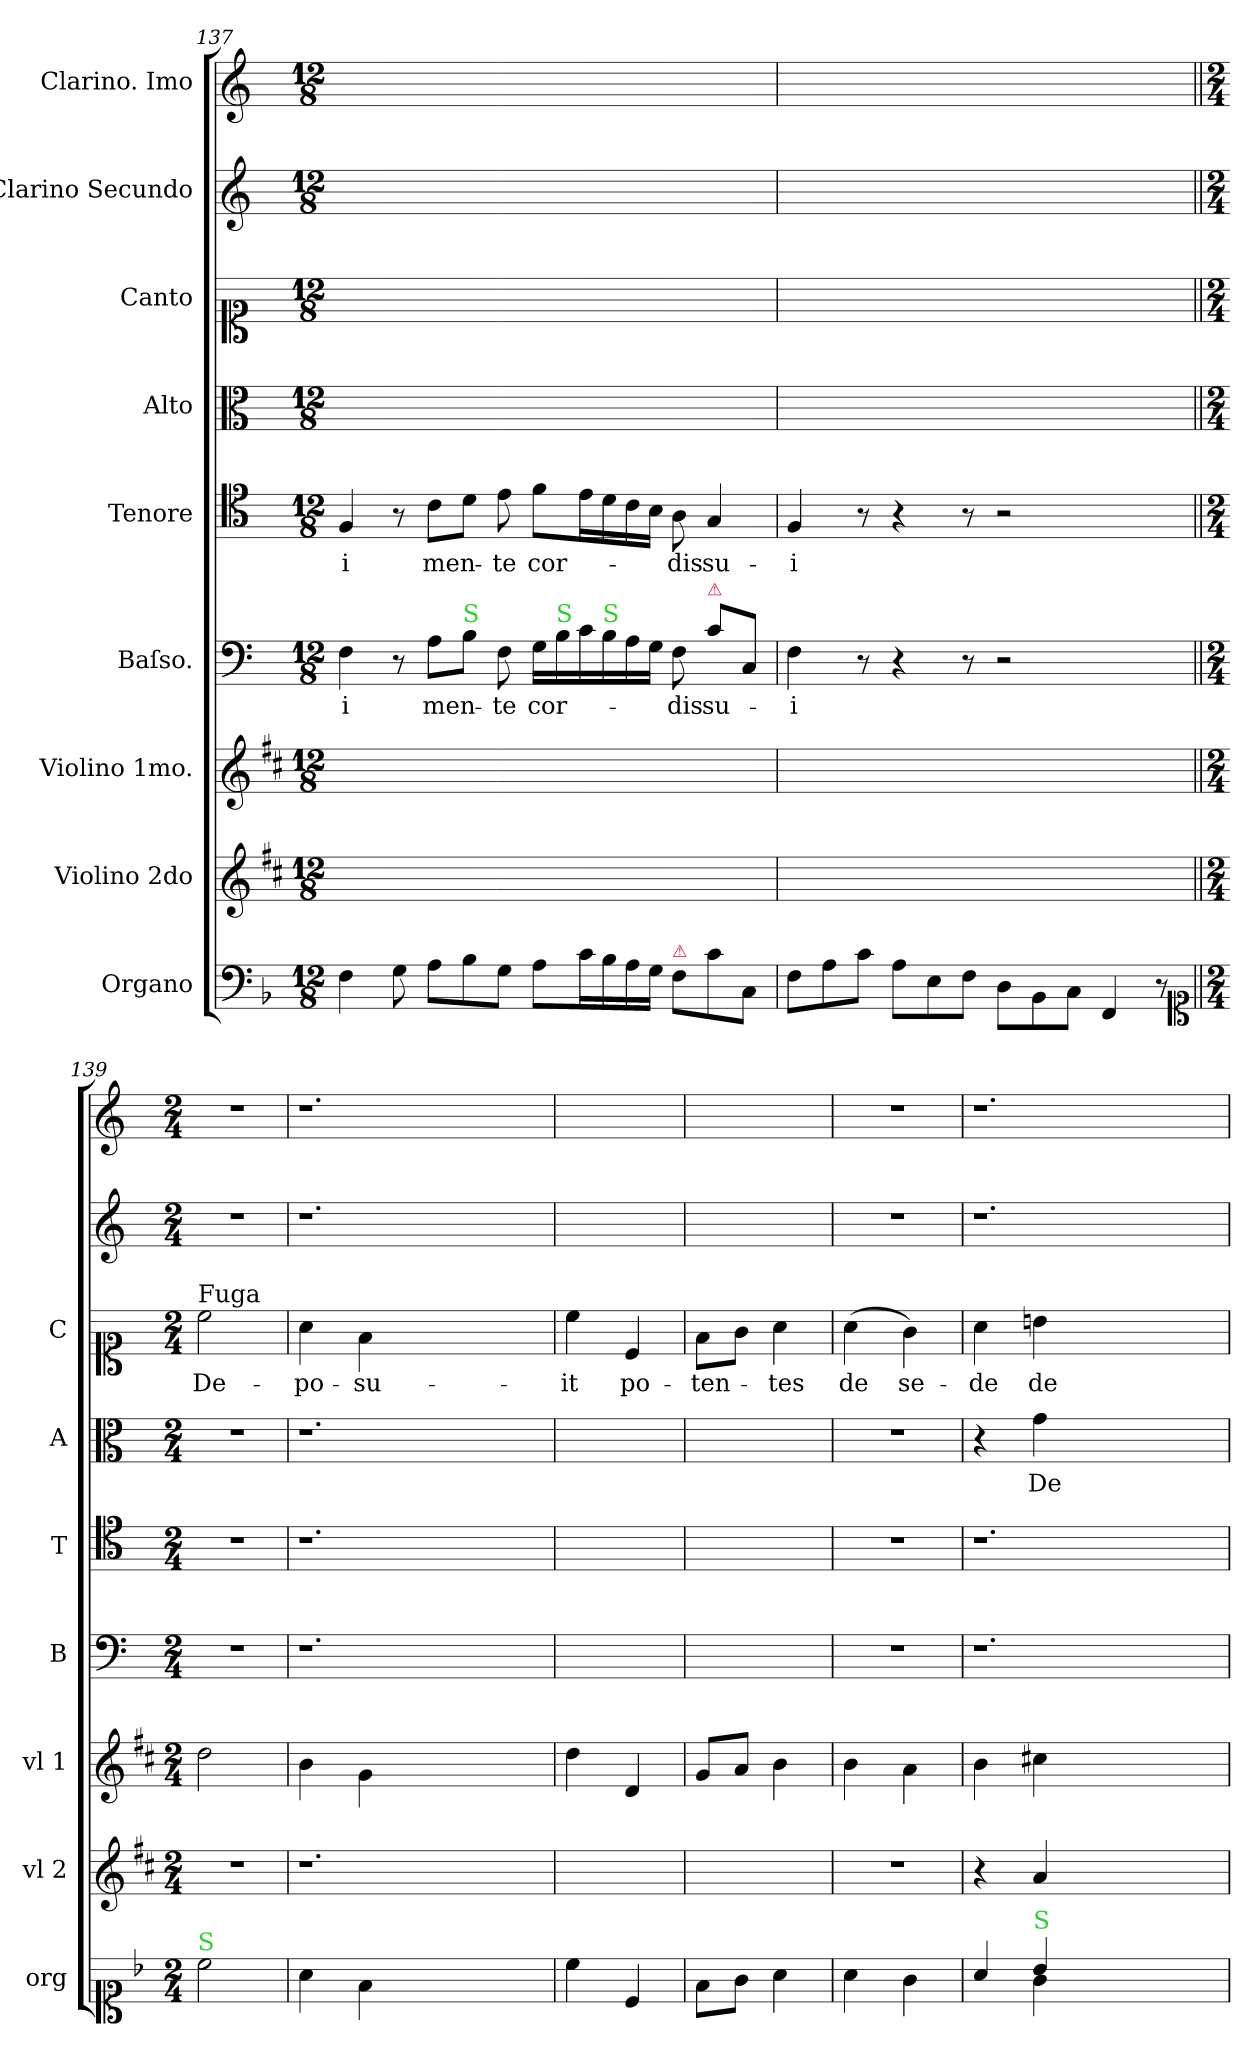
**kern	**kern	**kern	**kern	**text	**kern	**text	**kern	**text	**kern	**text	**kern	**kern
*part9	*part8	*part7	*part6	*part6	*part5	*part5	*part4	*part4	*part3	*part3	*part2	*part1
*staff9	*staff8	*staff7	*staff6	*staff6	*staff5	*staff5	*staff4	*staff4	*staff3	*staff3	*staff2	*staff1
*I"Organo	*I"Violino 2do	*I"Violino 1mo.	*I"Baſso.	*	*I"Tenore	*	*I"Alto	*	*I"Canto	*	*I"Clarino Secundo	*I"Clarino. Imo
*I'org	*I'vl 2	*I'vl 1	*I'B	*	*I'T	*	*I'A	*	*I'C	*	*	*
*clefF4	*clefG2	*clefG2	*clefF4	*	*clefC4	*	*clefC3	*	*clefC1	*	*clefG2	*clefG2
*	*ITrd1c2	*ITrd1c2	*	*	*	*	*	*	*	*	*	*
*k[b-]	*k[]	*k[]	*k[]	*	*k[]	*	*k[]	*	*k[]	*	*k[]	*k[]
*F:	*C:	*C:	*C:	*	*C:	*	*C:	*	*C:	*	*C:	*C:
*M12/8	*M12/8	*M12/8	*M12/8	*	*M12/8	*	*M12/8	*	*M12/8	*	*M12/8	*M12/8
=137	=137	=137	=137	=137	=137	=137	=137	=137	=137	=137	=137	=137
4F\	1.ryy	1.ryy	4F\	-i	4F/	-i	1.ryy	.	1.ryy	.	1.ryy	1.ryy
8G\	.	.	8r	.	8r	.	.	.	.	.	.	.
8A\L	.	.	8A\L	men-	8c\L	men-	.	.	.	.	.	.
!	!	!	!LO:TX:a:color=limegreen:t=S	!	!	!	!	!	!	!	!	!
8B-\	.	.	8B\J	.	8d\J	.	.	.	.	.	.	.
8G\J	.	.	8F\	-te	8e\	-te	.	.	.	.	.	.
8A\L	.	.	16G\LL	cor-	8f\L	cor-	.	.	.	.	.	.
!	!	!	!LO:TX:a:color=limegreen:t=S	!	!	!	!	!	!	!	!	!
.	.	.	16B\	.	.	.	.	.	.	.	.	.
16c\L	.	.	16c\	.	16e\L	.	.	.	.	.	.	.
!	!	!	!LO:TX:a:color=limegreen:t=S	!	!	!	!	!	!	!	!	!
16B-\	.	.	16B\	.	16d\	.	.	.	.	.	.	.
16A\	.	.	16A\	.	16c\	.	.	.	.	.	.	.
16G\JJ	.	.	16G\JJ	.	16B\JJ	.	.	.	.	.	.	.
!LO:TX:a:color=crimson:t=⚠	!	!	!	!	!	!	!	!	!	!	!	!
8F\L	.	.	8F\	-dis	8A\	-dis	.	.	.	.	.	.
!	!	!	!LO:TX:a:color=crimson:t=⚠	!	!	!	!	!	!	!	!	!
8c\	.	.	8c\L	su-	4G/	su-	.	.	.	.	.	.
8C/J	.	.	8C/J	.	.	.	.	.	.	.	.	.
=138	=138	=138	=138	=138	=138	=138	=138	=138	=138	=138	=138	=138
8F\L	1.ryy	1.ryy	4F\	-i	4F/	-i	1.ryy	.	1.ryy	.	1.ryy	1.ryy
8A\	.	.	.	.	.	.	.	.	.	.	.	.
8c\J	.	.	8r	.	8r	.	.	.	.	.	.	.
8A\L	.	.	4r	.	4r	.	.	.	.	.	.	.
8E\	.	.	.	.	.	.	.	.	.	.	.	.
8F\J	.	.	8r	.	8r	.	.	.	.	.	.	.
!	!	!	!LO:N:vis=2	!	!LO:N:vis=2	!	!	!	!	!	!	!
8D\L	.	.	2.r	.	2.r	.	.	.	.	.	.	.
8BB-\	.	.	.	.	.	.	.	.	.	.	.	.
8C\J	.	.	.	.	.	.	.	.	.	.	.	.
4FF/	.	.	.	.	.	.	.	.	.	.	.	.
8r	.	.	.	.	.	.	.	.	.	.	.	.
*clefC1	*	*	*	*	*	*	*	*	*	*	*	*
=139||	=139||	=139||	=139||	=139||	=139||	=139||	=139||	=139||	=139||	=139||	=139||	=139||
*M2/4	*M2/4	*M2/4	*M2/4	*	*M2/4	*	*M2/4	*	*M2/4	*	*M2/4	*M2/4
!	!	!	!	!	!	!	!	!	!LO:TX:a:t=Fuga	!	!	!
!LO:TX:a:color=limegreen:t=S	!	!	!	!	!	!	!	!	!	!	!	!
2cc\	2r	2cc\	2r	.	2r	.	2r	.	2cc\	De-	2r	2r
=140	=140	=140	=140	=140	=140	=140	=140	=140	=140	=140	=140	=140
4a\	1.r	4a\	1.r	.	1.r	.	1.r	.	4a\	-po-	1.r	1.r
4f\	.	4f\	.	.	.	.	.	.	4f\	-su-	.	.
1ryy	.	1ryy	.	.	.	.	.	.	1ryy	.	.	.
=141	=141	=141	=141	=141	=141	=141	=141	=141	=141	=141	=141	=141
4cc\	2ryy	4cc\	2ryy	.	2ryy	.	2ryy	.	4cc\	-it	2ryy	2ryy
4c/	.	4c/	.	.	.	.	.	.	4c/	po-	.	.
=142	=142	=142	=142	=142	=142	=142	=142	=142	=142	=142	=142	=142
8f\L	2ryy	8f/L	2ryy	.	2ryy	.	2ryy	.	8f\L	-ten-	2ryy	2ryy
8g\J	.	8g/J	.	.	.	.	.	.	8g\J	.	.	.
4a\	.	4a\	.	.	.	.	.	.	4a\	-tes	.	.
=143	=143	=143	=143	=143	=143	=143	=143	=143	=143	=143	=143	=143
4a\	2r	4a\	2r	.	2r	.	2r	.	(4a\	de	2r	2r
4g\	.	4g\	.	.	.	.	.	.	4g\)	se-	.	.
=144	=144	=144	=144	=144	=144	=144	=144	=144	=144	=144	=144	=144
*^	*	*	*	*	*	*	*	*	*	*	*	*
4a/	4ryy	4r	4a\	1.r	.	1.r	.	4r	.	4a\	-de	1.r	1.r
!LO:TX:a:color=limegreen:t=S	!	!	!	!	!	!	!	!	!	!	!	!	!
4b-/	4g\	4g/	4bn\	.	.	.	.	4g\	De-	4bn\	de	.	.
1ryy	1ryy	1ryy	1ryy	.	.	.	.	1ryy	.	1ryy	.	.	.
*v	*v	*	*	*	*	*	*	*	*	*	*	*	*
=	=	=	=	=	=	=	=	=	=	=	=	=
*-	*-	*-	*-	*-	*-	*-	*-	*-	*-	*-	*-	*-
